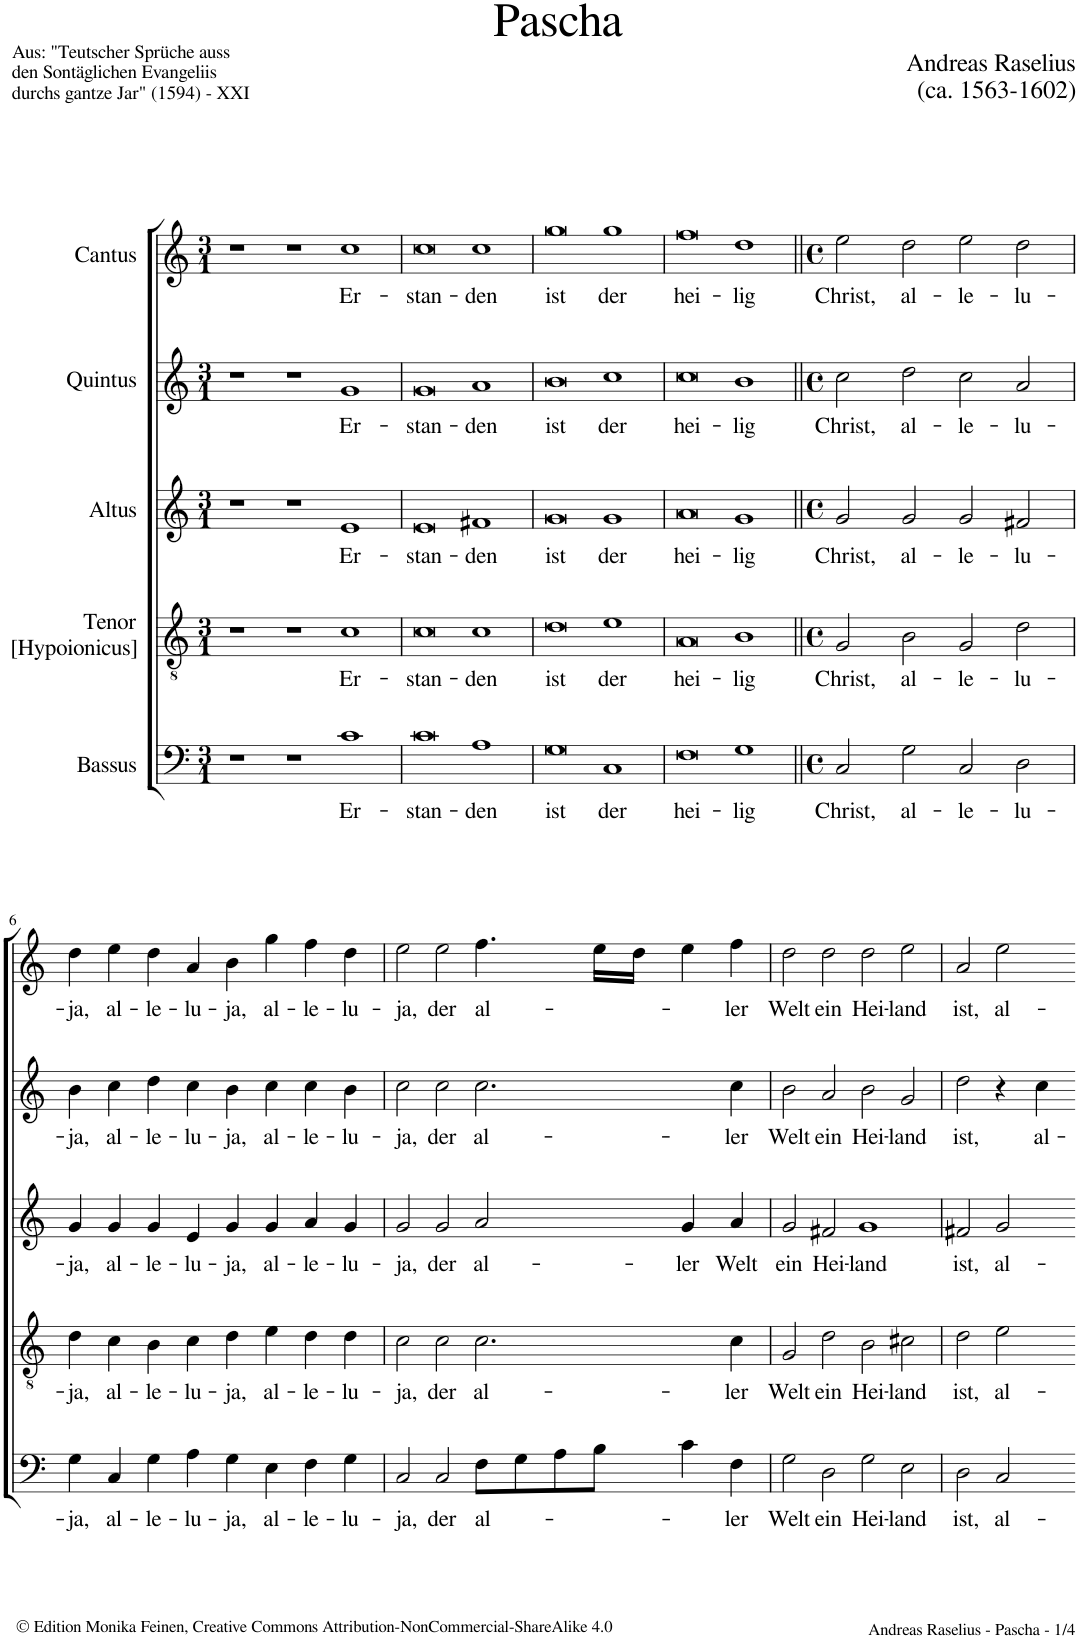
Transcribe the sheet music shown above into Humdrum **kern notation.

**kern	**text	**kern	**text	**kern	**text	**kern	**text	**kern	**text
*part5	*part5	*part4	*part4	*part3	*part3	*part2	*part2	*part1	*part1
*staff5	*staff5	*staff4	*staff4	*staff3	*staff3	*staff2	*staff2	*staff1	*staff1
*I"Bassus	*	*I"Tenor [Hypoionicus]	*	*I"Altus	*	*I"Quintus	*	*I"Cantus	*
*clefF4	*	*clefGv2	*	*clefG2	*	*clefG2	*	*clefG2	*
*k[]	*	*k[]	*	*k[]	*	*k[]	*	*k[]	*
*M3/1	*	*M3/1	*	*M3/1	*	*M3/1	*	*M3/1	*
=1	=1	=1	=1	=1	=1	=1	=1	=1	=1
1r	.	1r	.	1r	.	1r	.	1r	.
1r	.	1r	.	1r	.	1r	.	1r	.
!	!LO:LY:b	!	!LO:LY:b	!	!LO:LY:b	!	!LO:LY:b	!	!LO:LY:b
1c	Er-	1c	Er-	1e	Er-	1g	Er-	1cc	Er-
=2	=2	=2	=2	=2	=2	=2	=2	=2	=2
!	!LO:LY:b	!	!LO:LY:b	!	!LO:LY:b	!	!LO:LY:b	!	!LO:LY:b
0c	-stan-	0c	-stan-	0e	-stan-	0g	-stan-	0cc	-stan-
!	!LO:LY:b	!	!LO:LY:b	!	!LO:LY:b	!	!LO:LY:b	!	!LO:LY:b
1A	-den	1c	-den	1f#X	-den	1a	-den	1cc	-den
=3	=3	=3	=3	=3	=3	=3	=3	=3	=3
!	!LO:LY:b	!	!LO:LY:b	!	!LO:LY:b	!	!LO:LY:b	!	!LO:LY:b
0G	ist	0d	ist	0g	ist	0b	ist	0gg	ist
!	!LO:LY:b	!	!LO:LY:b	!	!LO:LY:b	!	!LO:LY:b	!	!LO:LY:b
1C	der	1e	der	1g	der	1cc	der	1gg	der
=4	=4	=4	=4	=4	=4	=4	=4	=4	=4
!	!LO:LY:b	!	!LO:LY:b	!	!LO:LY:b	!	!LO:LY:b	!	!LO:LY:b
0F	hei-	0A	hei-	0a	hei-	0cc	hei-	0ff	hei-
!	!LO:LY:b	!	!LO:LY:b	!	!LO:LY:b	!	!LO:LY:b	!	!LO:LY:b
1G	-lig	1B	-lig	1g	-lig	1b	-lig	1dd	-lig
=5||	=5||	=5||	=5||	=5||	=5||	=5||	=5||	=5||	=5||
*M4/2	*	*M4/2	*	*M4/2	*	*M4/2	*	*M4/2	*
*met(c)	*	*met(c)	*	*met(c)	*	*met(c)	*	*met(c)	*
!	!LO:LY:b	!	!LO:LY:b	!	!LO:LY:b	!	!LO:LY:b	!	!LO:LY:b
2C/	Christ,	2G/	Christ,	2g/	Christ,	2cc\	Christ,	2ee\	Christ,
!	!LO:LY:b	!	!LO:LY:b	!	!LO:LY:b	!	!LO:LY:b	!	!LO:LY:b
2G\	al-	2B\	al-	2g/	al-	2dd\	al-	2dd\	al-
!	!LO:LY:b	!	!LO:LY:b	!	!LO:LY:b	!	!LO:LY:b	!	!LO:LY:b
2C/	-le-	2G/	-le-	2g/	-le-	2cc\	-le-	2ee\	-le-
!	!LO:LY:b	!	!LO:LY:b	!	!LO:LY:b	!	!LO:LY:b	!	!LO:LY:b
2D\	-lu-	2d\	-lu-	2f#X/	-lu-	2a/	-lu-	2dd\	-lu-
!!LO:LB:g=z
=6	=6	=6	=6	=6	=6	=6	=6	=6	=6
!	!LO:LY:b	!	!LO:LY:b	!	!LO:LY:b	!	!LO:LY:b	!	!LO:LY:b
4G\	-ja,	4d\	-ja,	4g/	-ja,	4b\	-ja,	4dd\	-ja,
!	!LO:LY:b	!	!LO:LY:b	!	!LO:LY:b	!	!LO:LY:b	!	!LO:LY:b
4C/	al-	4c\	al-	4g/	al-	4cc\	al-	4ee\	al-
!	!LO:LY:b	!	!LO:LY:b	!	!LO:LY:b	!	!LO:LY:b	!	!LO:LY:b
4G\	-le-	4B\	-le-	4g/	-le-	4dd\	-le-	4dd\	-le-
!	!LO:LY:b	!	!LO:LY:b	!	!LO:LY:b	!	!LO:LY:b	!	!LO:LY:b
4A\	-lu-	4c\	-lu-	4e/	-lu-	4cc\	-lu-	4a/	-lu-
!	!LO:LY:b	!	!LO:LY:b	!	!LO:LY:b	!	!LO:LY:b	!	!LO:LY:b
4G\	-ja,	4d\	-ja,	4g/	-ja,	4b\	-ja,	4b\	-ja,
!	!LO:LY:b	!	!LO:LY:b	!	!LO:LY:b	!	!LO:LY:b	!	!LO:LY:b
4E\	al-	4e\	al-	4g/	al-	4cc\	al-	4gg\	al-
!	!LO:LY:b	!	!LO:LY:b	!	!LO:LY:b	!	!LO:LY:b	!	!LO:LY:b
4F\	-le-	4d\	-le-	4a/	-le-	4cc\	-le-	4ff\	-le-
!	!LO:LY:b	!	!LO:LY:b	!	!LO:LY:b	!	!LO:LY:b	!	!LO:LY:b
4G\	-lu-	4d\	-lu-	4g/	-lu-	4b\	-lu-	4dd\	-lu-
=7	=7	=7	=7	=7	=7	=7	=7	=7	=7
!	!LO:LY:b	!	!LO:LY:b	!	!LO:LY:b	!	!LO:LY:b	!	!LO:LY:b
2C/	ja,	2c\	ja,	2g/	ja,	2cc\	ja,	2ee\	ja,
!	!LO:LY:b	!	!LO:LY:b	!	!LO:LY:b	!	!LO:LY:b	!	!LO:LY:b
2C/	der	2c\	der	2g/	der	2cc\	der	2ee\	der
!	!LO:LY:b	!	!LO:LY:b	!	!LO:LY:b	!	!LO:LY:b	!	!LO:LY:b
8F\L	al-	2.c\	al-	2a/	al-	2.cc\	al-	4.ff\	al-
8G\	.	.	.	.	.	.	.	.	.
8A\	.	.	.	.	.	.	.	.	.
8B\J	.	.	.	.	.	.	.	16ee\LL	.
.	.	.	.	.	.	.	.	16dd\JJ	.
!	!	!	!	!	!LO:LY:b	!	!	!	!
4c\	.	.	.	4g/	-ler	.	.	4ee\	.
!	!LO:LY:b	!	!LO:LY:b	!	!LO:LY:b	!	!LO:LY:b	!	!LO:LY:b
4F\	-ler	4c\	-ler	4a/	Welt	4cc\	-ler	4ff\	-ler
=8	=8	=8	=8	=8	=8	=8	=8	=8	=8
!	!LO:LY:b	!	!LO:LY:b	!	!LO:LY:b	!	!LO:LY:b	!	!LO:LY:b
2G\	Welt	2G/	Welt	2g/	ein	2b\	Welt	2dd\	Welt
!	!LO:LY:b	!	!LO:LY:b	!	!LO:LY:b	!	!LO:LY:b	!	!LO:LY:b
2D\	ein	2d\	ein	2f#X/	Hei-	2a/	ein	2dd\	ein
!	!LO:LY:b	!	!LO:LY:b	!	!LO:LY:b	!	!LO:LY:b	!	!LO:LY:b
2G\	Hei-	2B\	Hei-	1g	-land	2b\	Hei-	2dd\	Hei-
!	!LO:LY:b	!	!LO:LY:b	!	!	!	!LO:LY:b	!	!LO:LY:b
2E\	-land	2c#X\	-land	.	.	2g/	-land	2ee\	-land
=9	=9	=9	=9	=9	=9	=9	=9	=9	=9
!	!LO:LY:b	!	!LO:LY:b	!	!LO:LY:b	!	!LO:LY:b	!	!LO:LY:b
2D\	ist,	2d\	ist,	2f#X/	ist,	2dd\	ist,	2a/	ist,
!	!LO:LY:b	!	!LO:LY:b	!	!LO:LY:b	!	!	!	!LO:LY:b
2C/	al-	2e\	al-	2g/	al-	4r	.	2ee\	al-
!	!	!	!	!	!	!	!LO:LY:b	!	!
.	.	.	.	.	.	4cc\	al-	.	.
=-	=-	=-	=-	=-	=-	=-	=-	=-	=-
*-	*-	*-	*-	*-	*-	*-	*-	*-	*-
